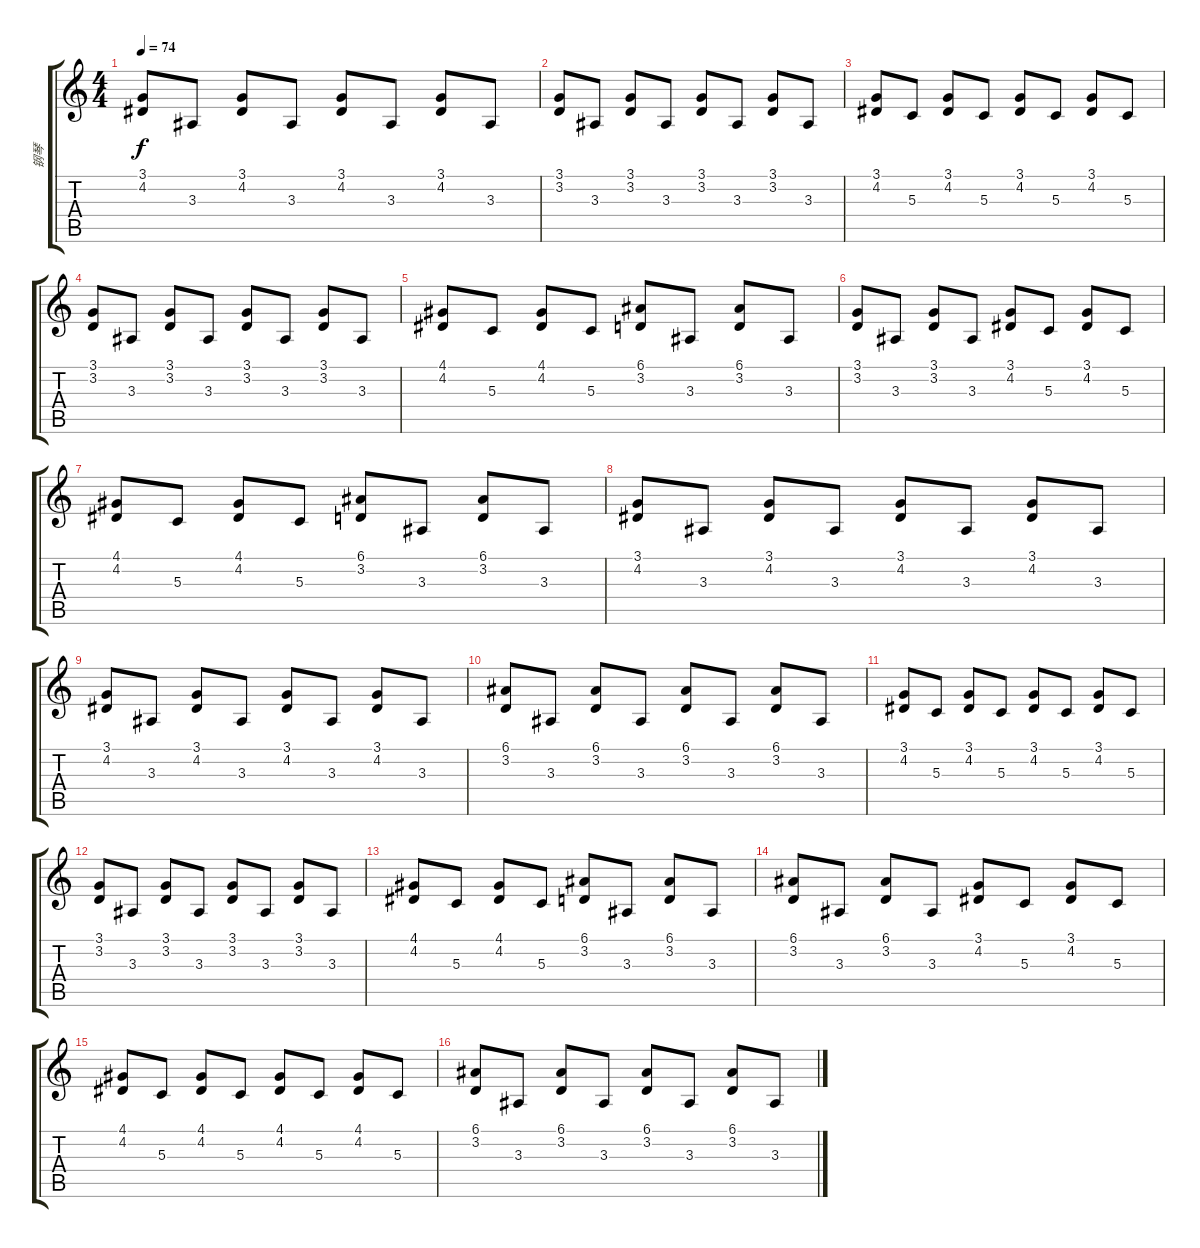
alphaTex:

\track ("钢琴" "钢琴") {instrument acousticgrandpiano}
\staff {score tabs}
\tuning (E4 B3 G3 D3 A2 E2) {hide}
\ts (4 4)
\tempo 74
\clef g2
\ks c
(3.1 4.2).8{dy f} 3.3.8 (3.1 4.2).8 3.3.8 (3.1 4.2).8 3.3.8 (3.1 4.2).8 3.3.8 |
(3.1 3.2).8 3.3.8 (3.1 3.2).8 3.3.8 (3.1 3.2).8 3.3.8 (3.1 3.2).8 3.3.8 |
(3.1 4.2).8 5.3.8 (3.1 4.2).8 5.3.8 (3.1 4.2).8 5.3.8 (3.1 4.2).8 5.3.8 |
(3.1 3.2).8 3.3.8 (3.1 3.2).8 3.3.8 (3.1 3.2).8 3.3.8 (3.1 3.2).8 3.3.8 |
(4.1 4.2).8 5.3.8 (4.1 4.2).8 5.3.8 (6.1 3.2).8 3.3.8 (6.1 3.2).8 3.3.8 |
(3.1 3.2).8 3.3.8 (3.1 3.2).8 3.3.8 (3.1 4.2).8 5.3.8 (3.1 4.2).8 5.3.8 |
(4.1 4.2).8 5.3.8 (4.1 4.2).8 5.3.8 (6.1 3.2).8 3.3.8 (6.1 3.2).8 3.3.8 |
(3.1 4.2).8 3.3.8 (3.1 4.2).8 3.3.8 (3.1 4.2).8 3.3.8 (3.1 4.2).8 3.3.8 |
(3.1 4.2).8 3.3.8 (3.1 4.2).8 3.3.8 (3.1 4.2).8 3.3.8 (3.1 4.2).8 3.3.8 |
(6.1 3.2).8 3.3.8 (6.1 3.2).8 3.3.8 (6.1 3.2).8 3.3.8 (6.1 3.2).8 3.3.8 |
(3.1 4.2).8 5.3.8 (3.1 4.2).8 5.3.8 (3.1 4.2).8 5.3.8 (3.1 4.2).8 5.3.8 |
(3.1 3.2).8 3.3.8 (3.1 3.2).8 3.3.8 (3.1 3.2).8 3.3.8 (3.1 3.2).8 3.3.8 |
(4.1 4.2).8 5.3.8 (4.1 4.2).8 5.3.8 (6.1 3.2).8 3.3.8 (6.1 3.2).8 3.3.8 |
(6.1 3.2).8 3.3.8 (6.1 3.2).8 3.3.8 (3.1 4.2).8 5.3.8 (3.1 4.2).8 5.3.8 |
(4.1 4.2).8 5.3.8 (4.1 4.2).8 5.3.8 (4.1 4.2).8 5.3.8 (4.1 4.2).8 5.3.8 |
(6.1 3.2).8 3.3.8 (6.1 3.2).8 3.3.8 (6.1 3.2).8 3.3.8 (6.1 3.2).8 3.3.8
